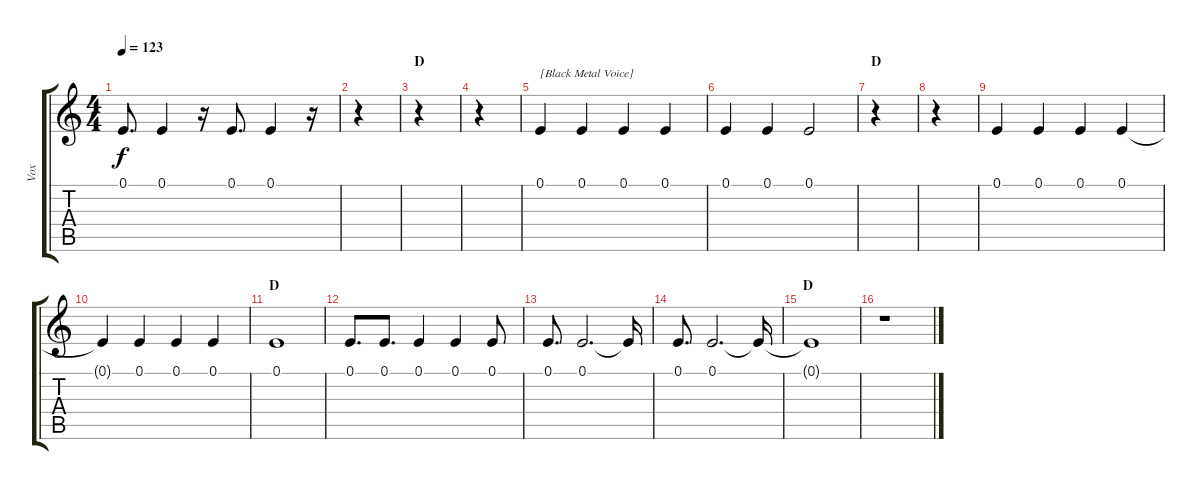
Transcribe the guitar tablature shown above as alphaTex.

\track ("Vox" "Vox") {instrument oboe}
\staff {score tabs}
\tuning (E4 B3 G3 D3 A2 E2) {hide}
\ts (4 4)
\tempo 123
\clef g2
\ks c
0.1.8{d dy f} 0.1.4 r.16 0.1.8{d} 0.1.4 r.16 |
r.4 |
\section ("" "D")
r.4 |
r.4 |
0.1.4{txt "[Black Metal Voice]"} 0.1.4 0.1.4 0.1.4 |
0.1.4 0.1.4 0.1.2 |
\section ("" "D")
r.4 |
r.4 |
0.1.4 0.1.4 0.1.4 0.1.4 |
0.1{t}.4 0.1.4 0.1.4 0.1.4 |
\section ("" "D")
0.1.1 |
0.1.8{d} 0.1.8{d} 0.1.4 0.1.4 0.1.8 |
0.1.8{d} 0.1.2{d} 0.1{t}.16 |
0.1.8{d} 0.1.2{d} 0.1{t}.16 |
\section ("" "D")
0.1{t}.1 |
r.1
